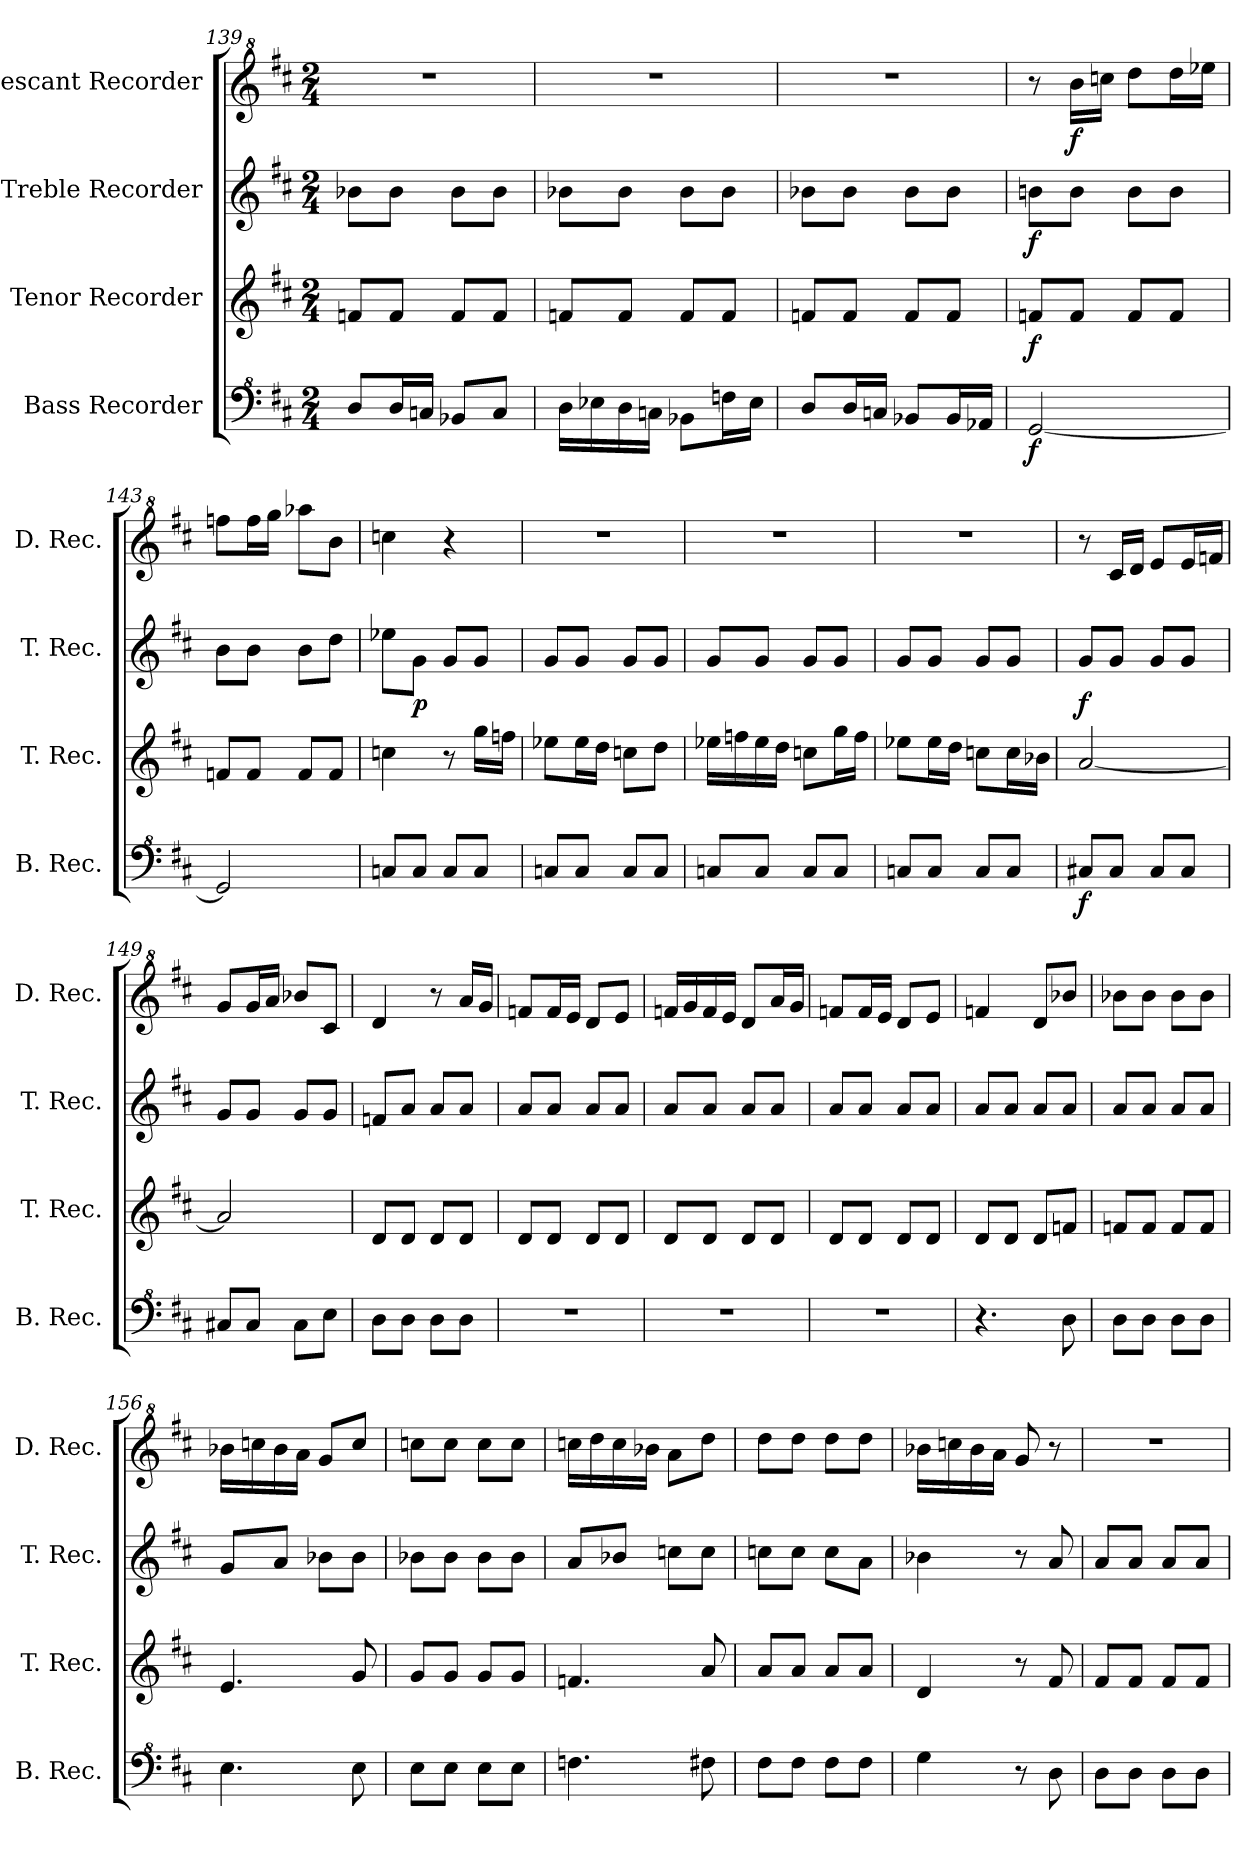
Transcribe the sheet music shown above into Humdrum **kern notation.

**kern	**dynam	**kern	**dynam	**kern	**dynam	**kern	**dynam
*part4	*part4	*part3	*part3	*part2	*part2	*part1	*part1
*staff4	*staff4	*staff3	*staff3	*staff2	*staff2	*staff1	*staff1
*I"Bass Recorder	*	*I"Tenor Recorder	*	*I"Treble Recorder	*	*I"Descant Recorder	*
*I'B. Rec.	*	*I'T. Rec.	*	*I'T. Rec.	*	*I'D. Rec.	*
*clefF^4	*	*clefG2	*	*clefG2	*	*clefG^2	*
*k[f#c#]	*	*k[f#c#]	*	*k[f#c#]	*	*k[f#c#]	*
*M2/4	*	*M2/4	*	*M2/4	*	*M2/4	*
=139	=139	=139	=139	=139	=139	=139	=139
8d/L	.	8fn/L	.	8b-X\L	.	2r	.
16d/L	.	8f/J	.	8b-\J	.	.	.
16cn/JJ	.	.	.	.	.	.	.
8B-X/L	.	8f/L	.	8b-\L	.	.	.
8c/J	.	8f/J	.	8b-\J	.	.	.
!!LO:LB:g=z
=140	=140	=140	=140	=140	=140	=140	=140
16d\LL	.	8fn/L	.	8b-X\L	.	2r	.
16e-X\	.	.	.	.	.	.	.
16d\	.	8f/J	.	8b-\J	.	.	.
16cn\JJ	.	.	.	.	.	.	.
8B-X\L	.	8f/L	.	8b-\L	.	.	.
16fn\L	.	8f/J	.	8b-\J	.	.	.
16e-\JJ	.	.	.	.	.	.	.
=141	=141	=141	=141	=141	=141	=141	=141
8d/L	.	8fn/L	.	8b-X\L	.	2r	.
16d/L	.	8f/J	.	8b-\J	.	.	.
16cn/JJ	.	.	.	.	.	.	.
8B-X/L	.	8f/L	.	8b-\L	.	.	.
16B-/L	.	8f/J	.	8b-\J	.	.	.
16A-X/JJ	.	.	.	.	.	.	.
=142	=142	=142	=142	=142	=142	=142	=142
!	!LO:DY:b	!	!LO:DY:b	!	!LO:DY:b	!	!
[2G/	f	8fn/L	f	8bn\L	f	8r	.
!	!	!	!	!	!	!	!LO:DY:b
.	.	8f/J	.	8b\J	.	16bb\LL	f
.	.	.	.	.	.	16cccn\JJ	.
.	.	8f/L	.	8b\L	.	8ddd\L	.
.	.	8f/J	.	8b\J	.	16ddd\L	.
.	.	.	.	.	.	16eee-X\JJ	.
=143	=143	=143	=143	=143	=143	=143	=143
2G/]	.	8fn/L	.	8b\L	.	8fffn\L	.
.	.	8f/J	.	8b\J	.	16fff\L	.
.	.	.	.	.	.	16ggg\JJ	.
.	.	8f/L	.	8b\L	.	8aaa-X\L	.
.	.	8f/J	.	8dd\J	.	8bb\J	.
=144	=144	=144	=144	=144	=144	=144	=144
8cn/L	.	4ccn\	.	8ee-X\L	.	4cccn\	.
!	!	!	!	!	!LO:DY:b	!	!
8c/J	.	.	.	8g\J	p	.	.
8c/L	.	8r	.	8g/L	.	4r	.
8c/J	.	16gg\LL	.	8g/J	.	.	.
.	.	16ffn\JJ	.	.	.	.	.
!!LO:LB:g=z
=145	=145	=145	=145	=145	=145	=145	=145
8cn/L	.	8ee-X\L	.	8g/L	.	2r	.
8c/J	.	16ee-\L	.	8g/J	.	.	.
.	.	16dd\JJ	.	.	.	.	.
8c/L	.	8ccn\L	.	8g/L	.	.	.
8c/J	.	8dd\J	.	8g/J	.	.	.
=146	=146	=146	=146	=146	=146	=146	=146
8cn/L	.	16ee-X\LL	.	8g/L	.	2r	.
.	.	16ffn\	.	.	.	.	.
8c/J	.	16ee-\	.	8g/J	.	.	.
.	.	16dd\JJ	.	.	.	.	.
8c/L	.	8ccn\L	.	8g/L	.	.	.
8c/J	.	16gg\L	.	8g/J	.	.	.
.	.	16ff\JJ	.	.	.	.	.
=147	=147	=147	=147	=147	=147	=147	=147
8cn/L	.	8ee-X\L	.	8g/L	.	2r	.
8c/J	.	16ee-\L	.	8g/J	.	.	.
.	.	16dd\JJ	.	.	.	.	.
8c/L	.	8ccn\L	.	8g/L	.	.	.
8c/J	.	16cc\L	.	8g/J	.	.	.
.	.	16b-X\JJ	.	.	.	.	.
=148	=148	=148	=148	=148	=148	=148	=148
!	!LO:DY:b	!	!	!	!LO:DY:b	!	!
8c#X/L	f	[2a/	.	8g/L	f	8r	.
8c#/J	.	.	.	8g/J	.	16cc#/LL	.
.	.	.	.	.	.	16dd/JJ	.
8c#/L	.	.	.	8g/L	.	8ee/L	.
8c#/J	.	.	.	8g/J	.	16ee/L	.
.	.	.	.	.	.	16ffn/JJ	.
=149	=149	=149	=149	=149	=149	=149	=149
8c#X/L	.	2a/]	.	8g/L	.	8gg/L	.
8c#/J	.	.	.	8g/J	.	16gg/L	.
.	.	.	.	.	.	16aa/JJ	.
8c#\L	.	.	.	8g/L	.	8bb-X/L	.
8e\J	.	.	.	8g/J	.	8cc#/J	.
=150	=150	=150	=150	=150	=150	=150	=150
8d\L	.	8d/L	.	8fn/L	.	4dd/	.
8d\J	.	8d/J	.	8a/J	.	.	.
8d\L	.	8d/L	.	8a/L	.	8r	.
8d\J	.	8d/J	.	8a/J	.	16aa/LL	.
.	.	.	.	.	.	16gg/JJ	.
!!LO:PB:g=z
=151	=151	=151	=151	=151	=151	=151	=151
2r	.	8d/L	.	8a/L	.	8ffn/L	.
.	.	8d/J	.	8a/J	.	16ff/L	.
.	.	.	.	.	.	16ee/JJ	.
.	.	8d/L	.	8a/L	.	8dd/L	.
.	.	8d/J	.	8a/J	.	8ee/J	.
=152	=152	=152	=152	=152	=152	=152	=152
2r	.	8d/L	.	8a/L	.	16ffn/LL	.
.	.	.	.	.	.	16gg/	.
.	.	8d/J	.	8a/J	.	16ff/	.
.	.	.	.	.	.	16ee/JJ	.
.	.	8d/L	.	8a/L	.	8dd/L	.
.	.	8d/J	.	8a/J	.	16aa/L	.
.	.	.	.	.	.	16gg/JJ	.
=153	=153	=153	=153	=153	=153	=153	=153
2r	.	8d/L	.	8a/L	.	8ffn/L	.
.	.	8d/J	.	8a/J	.	16ff/L	.
.	.	.	.	.	.	16ee/JJ	.
.	.	8d/L	.	8a/L	.	8dd/L	.
.	.	8d/J	.	8a/J	.	8ee/J	.
=154	=154	=154	=154	=154	=154	=154	=154
4.r	.	8d/L	.	8a/L	.	4ffn/	.
.	.	8d/J	.	8a/J	.	.	.
.	.	8d/L	.	8a/L	.	8dd/L	.
8d\	.	8fn/J	.	8a/J	.	8bb-X/J	.
=155	=155	=155	=155	=155	=155	=155	=155
8d\L	.	8fn/L	.	8a/L	.	8bb-X\L	.
8d\J	.	8f/J	.	8a/J	.	8bb-\J	.
8d\L	.	8f/L	.	8a/L	.	8bb-\L	.
8d\J	.	8f/J	.	8a/J	.	8bb-\J	.
=156	=156	=156	=156	=156	=156	=156	=156
4.e\	.	4.e/	.	8g/L	.	16bb-X\LL	.
.	.	.	.	.	.	16cccn\	.
.	.	.	.	8a/J	.	16bb-\	.
.	.	.	.	.	.	16aa\JJ	.
.	.	.	.	8b-X\L	.	8gg/L	.
8e\	.	8g/	.	8b-\J	.	8ccc/J	.
=157	=157	=157	=157	=157	=157	=157	=157
8e\L	.	8g/L	.	8b-X\L	.	8cccn\L	.
8e\J	.	8g/J	.	8b-\J	.	8ccc\J	.
8e\L	.	8g/L	.	8b-\L	.	8ccc\L	.
8e\J	.	8g/J	.	8b-\J	.	8ccc\J	.
!!LO:LB:g=z
=158	=158	=158	=158	=158	=158	=158	=158
4.fn\	.	4.fn/	.	8a/L	.	16cccn\LL	.
.	.	.	.	.	.	16ddd\	.
.	.	.	.	8b-X/J	.	16ccc\	.
.	.	.	.	.	.	16bb-X\JJ	.
.	.	.	.	8ccn\L	.	8aa\L	.
8f#X\	.	8a/	.	8cc\J	.	8ddd\J	.
=159	=159	=159	=159	=159	=159	=159	=159
8f#\L	.	8a/L	.	8ccn\L	.	8ddd\L	.
8f#\J	.	8a/J	.	8cc\J	.	8ddd\J	.
8f#\L	.	8a/L	.	8cc\L	.	8ddd\L	.
8f#\J	.	8a/J	.	8a\J	.	8ddd\J	.
=160	=160	=160	=160	=160	=160	=160	=160
4g\	.	4d/	.	4b-X\	.	16bb-X\LL	.
.	.	.	.	.	.	16cccn\	.
.	.	.	.	.	.	16bb-\	.
.	.	.	.	.	.	16aa\JJ	.
8r	.	8r	.	8r	.	8gg/	.
8d\	.	8f#/	.	8a/	.	8r	.
=161	=161	=161	=161	=161	=161	=161	=161
8d\L	.	8f#/L	.	8a/L	.	2r	.
8d\J	.	8f#/J	.	8a/J	.	.	.
8d\L	.	8f#/L	.	8a/L	.	.	.
8d\J	.	8f#/J	.	8a/J	.	.	.
=	=	=	=	=	=	=	=
*-	*-	*-	*-	*-	*-	*-	*-
